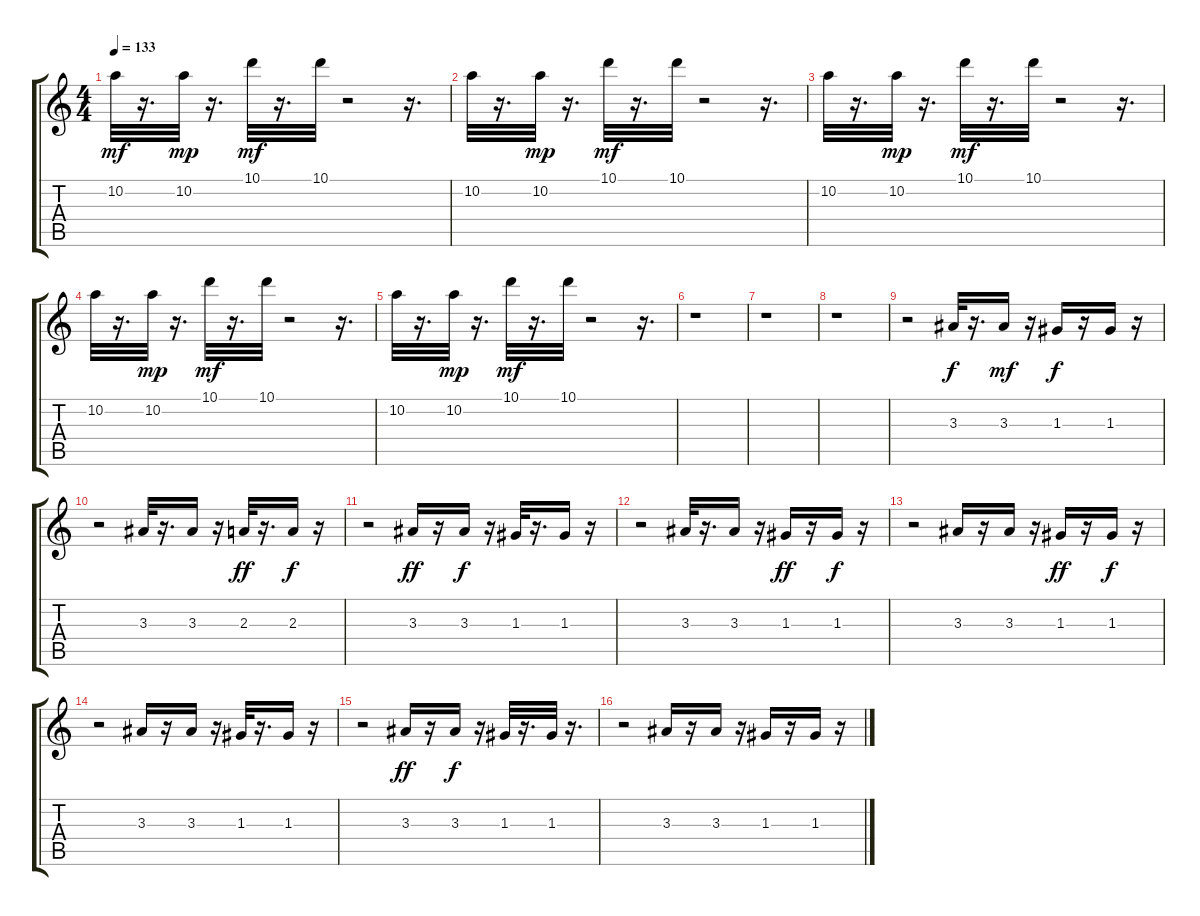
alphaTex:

\track "" {instrument electricbassfinger}
\staff {score tabs}
\tuning (E4 B3 G3 D3 A2 E2) {hide}
\ts (4 4)
\tempo 133
\clef g2
\ks c
10.2.32{dy mf} r.16{d} 10.2.32{dy mp} r.16{d} 10.1.32{dy mf} r.16{d} 10.1.32 r.2 r.16{d} |
10.2.32 r.16{d} 10.2.32{dy mp} r.16{d} 10.1.32{dy mf} r.16{d} 10.1.32 r.2 r.16{d} |
10.2.32 r.16{d} 10.2.32{dy mp} r.16{d} 10.1.32{dy mf} r.16{d} 10.1.32 r.2 r.16{d} |
10.2.32 r.16{d} 10.2.32{dy mp} r.16{d} 10.1.32{dy mf} r.16{d} 10.1.32 r.2 r.16{d} |
10.2.32 r.16{d} 10.2.32{dy mp} r.16{d} 10.1.32{dy mf} r.16{d} 10.1.32 r.2 r.16{d} |
r.1 |
r.1 |
r.1 |
r.2 3.3.32{dy f} r.16{d} 3.3.16{dy mf} r.16 1.3.16{dy f} r.16 1.3.16 r.16 |
r.2 3.3.32 r.16{d} 3.3.16 r.16 2.3.32{dy ff} r.16{d} 2.3.16{dy f} r.16 |
r.2 3.3.16{dy ff} r.16 3.3.16{dy f} r.16 1.3.32 r.16{d} 1.3.16 r.16 |
r.2 3.3.32 r.16{d} 3.3.16 r.16 1.3.16{dy ff} r.16 1.3.16{dy f} r.16 |
r.2 3.3.16 r.16 3.3.16 r.16 1.3.16{dy ff} r.16 1.3.16{dy f} r.16 |
r.2 3.3.16 r.16 3.3.16 r.16 1.3.32 r.16{d} 1.3.16 r.16 |
r.2 3.3.16{dy ff} r.16 3.3.16{dy f} r.16 1.3.32 r.16{d} 1.3.32 r.16{d} |
r.2 3.3.16 r.16 3.3.16 r.16 1.3.16 r.16 1.3.16 r.16
